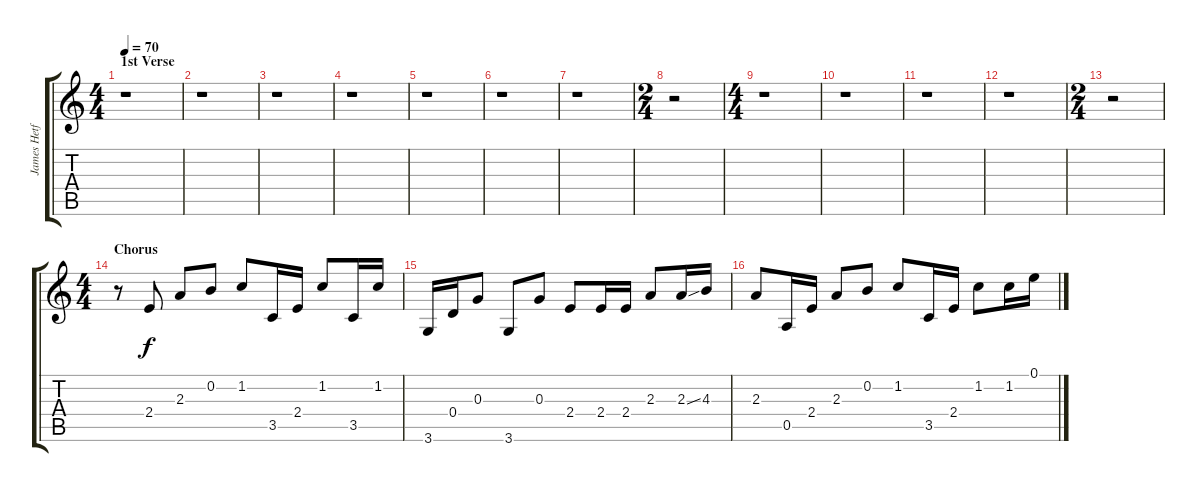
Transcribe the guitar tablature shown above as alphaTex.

\track ("James Hetfield (Acoustic Guitar)" "James Hetf") {instrument acousticguitarsteel}
\staff {score tabs}
\tuning (E4 B3 G3 D3 A2 E2) {hide}
\ts (4 4)
\section ("" "1st Verse")
\tempo 70
\clef g2
\ks c
r.1{dy f} |
r.1 |
r.1 |
r.1 |
r.1 |
r.1 |
r.1 |
\ts (2 4)
r.2 |
\ts (4 4)
r.1 |
r.1 |
r.1 |
r.1 |
\ts (2 4)
r.2 |
\ts (4 4)
\section ("" "Chorus")
r.8 2.4.8 2.3.8 0.2.8 1.2.8 3.5.16 2.4.16 1.2.8 3.5.16 1.2.16 |
3.6.16 0.4.16 0.3.8 3.6.8 0.3.8 2.4.8 2.4.16 2.4.16 2.3.8 2.3{ss}.16 4.3.16 |
2.3.8 0.5.16 2.4.16 2.3.8 0.2.8 1.2.8 3.5.16 2.4.16 1.2.8 1.2.16 0.1.16
